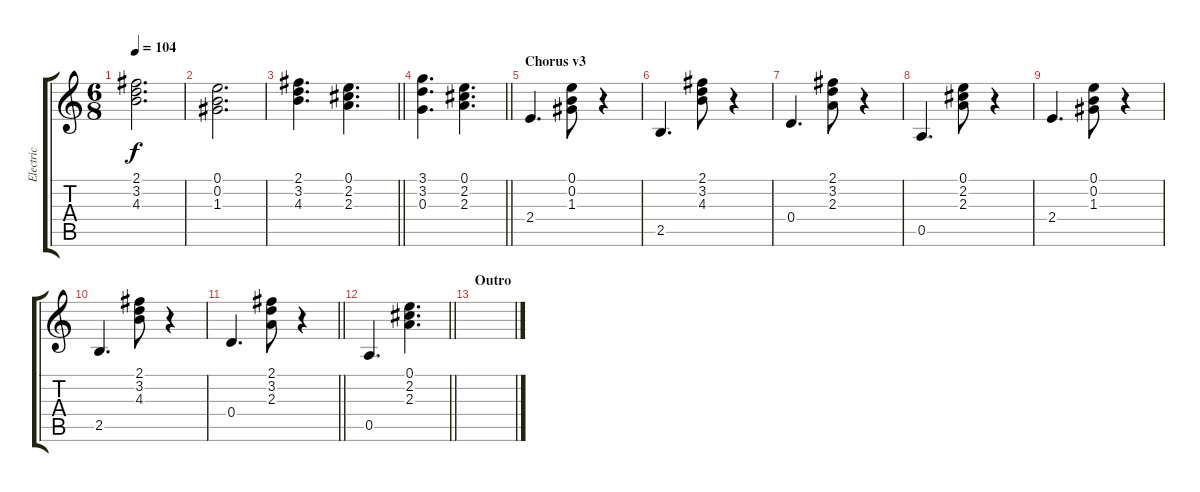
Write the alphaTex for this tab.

\track ("Electric" "Electric") {instrument overdrivenguitar}
\staff {score tabs}
\tuning (E4 B3 G3 D3 A2 E2) {hide}
\ts (6 8)
\tempo 104
\clef g2
\ks c
(2.1 3.2 4.3).2{d dy f} |
(0.1 0.2 1.3).2{d} |
\barLineRight lightlight
(2.1 3.2 4.3).4{d} (0.1 2.2 2.3).4{d} |
\barLineRight lightlight
(3.1 3.2 0.3).4{d} (0.1 2.2 2.3).4{d} |
\section ("" "Chorus v3")
2.4.4{d} (0.1 0.2 1.3).8 r.4 |
2.5.4{d} (2.1 3.2 4.3).8 r.4 |
0.4.4{d} (2.1 3.2 2.3).8 r.4 |
0.5.4{d} (0.1 2.2 2.3).8 r.4 |
2.4.4{d} (0.1 0.2 1.3).8 r.4 |
2.5.4{d} (2.1 3.2 4.3).8 r.4 |
\barLineRight lightlight
0.4.4{d} (2.1 3.2 2.3).8 r.4 |
\barLineRight lightlight
0.5.4{d} (0.1 2.2 2.3).4{d} |
\section ("" "Outro")
